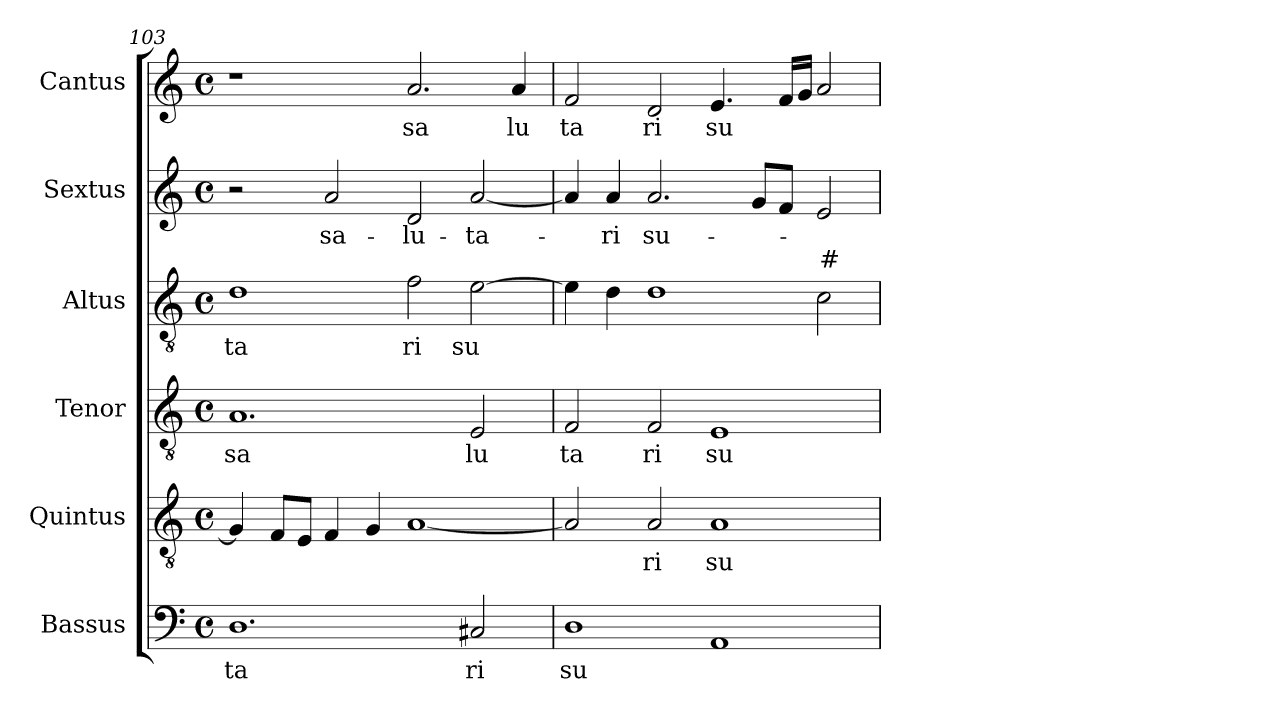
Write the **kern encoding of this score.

**kern	**text	**kern	**text	**kern	**text	**kern	**text	**kern	**text	**text	**kern	**text
*part6	*part6	*part5	*part5	*part4	*part4	*part3	*part3	*part2	*part2	*part2	*part1	*part1
*staff6	*staff6	*staff5	*staff5	*staff4	*staff4	*staff3	*staff3	*staff2	*staff2	*staff2	*staff1	*staff1
*I"Bassus	*	*I"Quintus	*	*I"Tenor	*	*I"Altus	*	*I"Sextus	*	*	*I"Cantus	*
*clefF4	*	*clefGv2	*	*clefGv2	*	*clefGv2	*	*clefG2	*	*	*clefG2	*
*k[]	*	*	*	*	*	*	*	*	*	*	*	*
*C:	*	*	*	*	*	*	*	*	*	*	*	*
*M4/4	*	*M4/4	*	*M4/4	*	*M4/4	*	*M4/4	*	*	*M4/4	*
*met(c)	*	*met(c)	*	*met(c)	*	*met(c)	*	*met(c)	*	*	*met(c)	*
=103	=103	=103	=103	=103	=103	=103	=103	=103	=103	=103	=103	=103
!	!LO:LY:b:cj	!	!	!	!LO:LY:b:cj	!	!LO:LY:b:cj	!	!	!	!	!
1.D	ta	4G/]	.	1.A	sa	1d	ta	2r	.	.	1r	.
.	.	8F/L	.	.	.	.	.	.	.	.	.	.
.	.	8E/J	.	.	.	.	.	.	.	.	.	.
!	!	!	!	!	!	!	!	!	!LO:LY:b:cj	!	!	!
.	.	4F/	.	.	.	.	.	2a/	sa-	.	.	.
.	.	4G/	.	.	.	.	.	.	.	.	.	.
!	!	!	!	!	!	!	!LO:LY:b:cj	!	!LO:LY:b:cj	!	!	!LO:LY:b:cj
.	.	[<1A	.	.	.	2f\	ri	2d/	-lu-	.	2.a/	sa
!	!LO:LY:b:cj	!	!	!	!LO:LY:b:cj	!	!LO:LY:b:cj	!	!LO:LY:b:cj	!	!	!
2C#X/	ri	.	.	2E/	lu	[>2e\	su	[<2a/	-ta-	.	.	.
!	!	!	!	!	!	!	!	!	!	!	!	!LO:LY:b:cj
.	.	.	.	.	.	.	.	.	.	.	4a/	lu
=104	=104	=104	=104	=104	=104	=104	=104	=104	=104	=104	=104	=104
!	!LO:LY:b:cj	!	!	!	!LO:LY:b:cj	!	!	!	!	!	!	!LO:LY:b:cj
1D	su	2A/]	.	2F/	ta	4e\]	.	4a/]	.	.	2f/	ta
!	!	!	!	!	!	!	!	!	!LO:LY:b:cj	!	!	!
.	.	.	.	.	.	4d\	.	4a/	-ri	.	.	.
!	!	!	!LO:LY:b:cj	!	!LO:LY:b:cj	!	!	!	!LO:LY:b:cj	!	!	!LO:LY:b:cj
.	.	2A/	-ri	2F/	ri	1d	.	2.a/	su-	.	2d/	ri
!	!	!	!LO:LY:b:cj	!	!LO:LY:b:cj	!	!	!	!	!	!	!LO:LY:b:cj
1AA	.	1A	su-	1E	su	.	.	.	.	.	4.e/	su
.	.	.	.	.	.	.	.	8g/L	.	.	.	.
.	.	.	.	.	.	.	.	8f/J	.	.	16f/L	.
.	.	.	.	.	.	.	.	.	.	.	16g/J	.
!	!	!	!	!	!	!	!	!	!	!LO:LY:b:cj	!	!
.	.	.	.	.	.	2c\	.	2e/	.	-#-	2a/	.
=	=	=	=	=	=	=	=	=	=	=	=	=
*-	*-	*-	*-	*-	*-	*-	*-	*-	*-	*-	*-	*-
